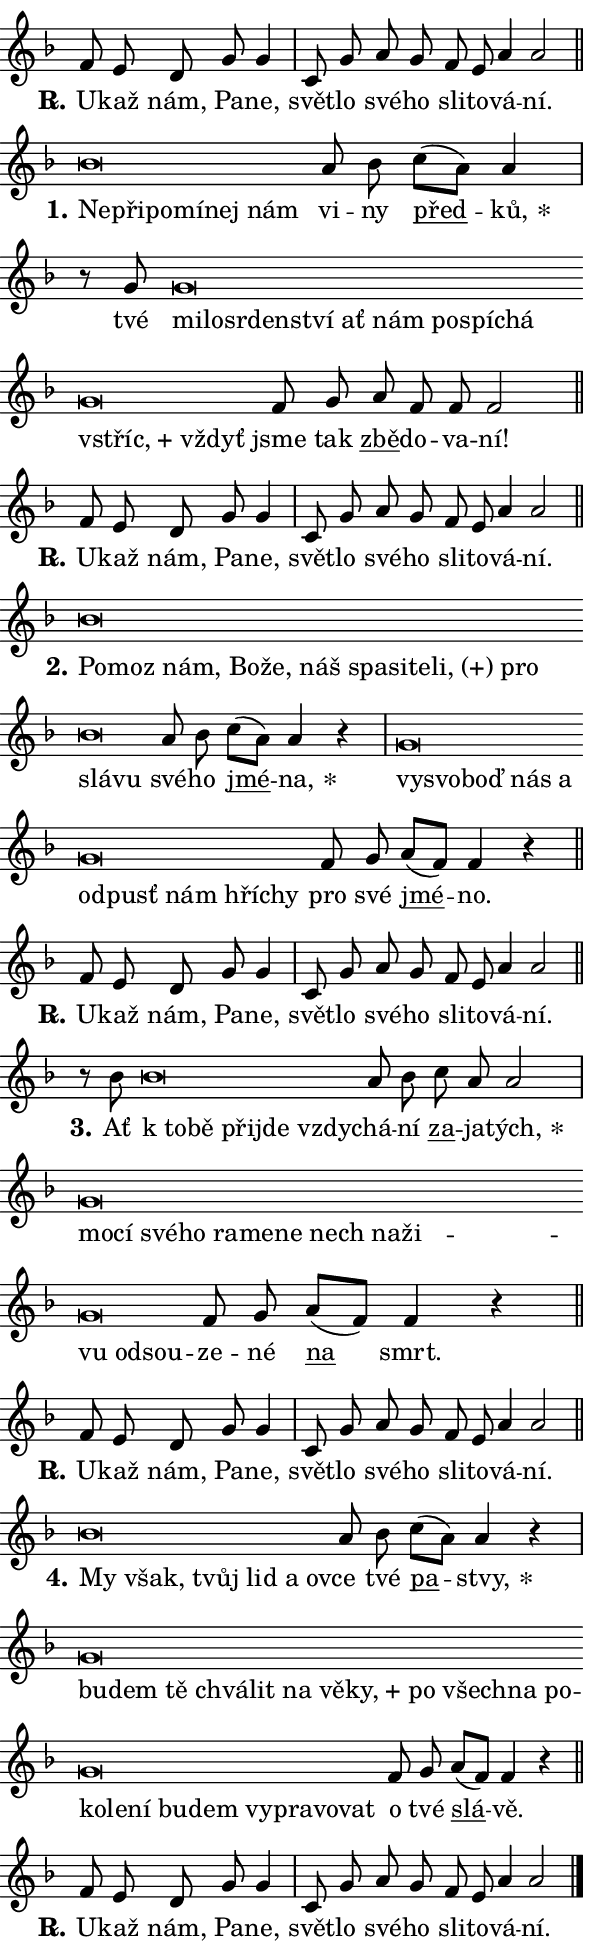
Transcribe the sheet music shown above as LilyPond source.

\version "2.24.0"
\header { tagline = "" }
\paper {
  indent = 0\cm
  top-margin = 0\cm
  right-margin = 0.13\cm % to fit lyric hyphens
  bottom-margin = 0\cm
  left-margin = 0\cm
  paper-width = 10\cm
  page-breaking = #ly:one-page-breaking
  system-system-spacing.basic-distance = #11
  score-system-spacing.basic-distance = #11
  ragged-last = ##f
}


%% Author: Thomas Morley
%% https://lists.gnu.org/archive/html/lilypond-user/2020-05/msg00002.html
#(define (line-position grob)
"Returns position of @var[grob} in current system:
   @code{'start}, if at first time-step
   @code{'end}, if at last time-step
   @code{'middle} otherwise
"
  (let* ((col (ly:item-get-column grob))
         (ln (ly:grob-object col 'left-neighbor))
         (rn (ly:grob-object col 'right-neighbor))
         (col-to-check-left (if (ly:grob? ln) ln col))
         (col-to-check-right (if (ly:grob? rn) rn col))
         (break-dir-left
           (and
             (ly:grob-property col-to-check-left 'non-musical #f)
             (ly:item-break-dir col-to-check-left)))
         (break-dir-right
           (and
             (ly:grob-property col-to-check-right 'non-musical #f)
             (ly:item-break-dir col-to-check-right))))
        (cond ((eqv? 1 break-dir-left) 'start)
              ((eqv? -1 break-dir-right) 'end)
              (else 'middle))))

#(define (tranparent-at-line-position vctor)
  (lambda (grob)
  "Relying on @code{line-position} select the relevant enry from @var{vctor}.
Used to determine transparency,"
    (case (line-position grob)
      ((end) (not (vector-ref vctor 0)))
      ((middle) (not (vector-ref vctor 1)))
      ((start) (not (vector-ref vctor 2))))))

noteHeadBreakVisibility =
#(define-music-function (break-visibility)(vector?)
"Makes @code{NoteHead}s transparent relying on @var{break-visibility}"
#{
  \override NoteHead.transparent =
    #(tranparent-at-line-position break-visibility)
#})

#(define delete-ledgers-for-transparent-note-heads
  (lambda (grob)
    "Reads whether a @code{NoteHead} is transparent.
If so this @code{NoteHead} is removed from @code{'note-heads} from
@var{grob}, which is supposed to be @code{LedgerLineSpanner}.
As a result ledgers are not printed for this @code{NoteHead}"
    (let* ((nhds-array (ly:grob-object grob 'note-heads))
           (nhds-list
             (if (ly:grob-array? nhds-array)
                 (ly:grob-array->list nhds-array)
                 '()))
           ;; Relies on the transparent-property being done before
           ;; Staff.LedgerLineSpanner.after-line-breaking is executed.
           ;; This is fragile ...
           (to-keep
             (remove
               (lambda (nhd)
                 (ly:grob-property nhd 'transparent #f))
               nhds-list)))
      ;; TODO find a better method to iterate over grob-arrays, similiar
      ;; to filter/remove etc for lists
      ;; For now rebuilt from scratch
      (set! (ly:grob-object grob 'note-heads)  '())
      (for-each
        (lambda (nhd)
          (ly:pointer-group-interface::add-grob grob 'note-heads nhd))
        to-keep))))

squashNotes = {
  \override NoteHead.X-extent = #'(-0.2 . 0.2)
  \override NoteHead.Y-extent = #'(-0.75 . 0)
  \override NoteHead.stencil =
    #(lambda (grob)
       (let ((pos (ly:grob-property grob 'staff-position)))
         (begin
           (if (< pos -7) (display "ERROR: Lower brevis then expected\n") (display ""))
           (if (<= pos -6) ly:text-interface::print ly:note-head::print))))
}
unSquashNotes = {
  \revert NoteHead.X-extent
  \revert NoteHead.Y-extent
  \revert NoteHead.stencil
}

hideNotes = \noteHeadBreakVisibility #begin-of-line-visible
unHideNotes = \noteHeadBreakVisibility #all-visible

% work-around for resetting accidentals
% https://lilypond.org/doc/v2.23/Documentation/notation/displaying-rhythms#unmetered-music
cadenzaMeasure = {
  \cadenzaOff
  \partial 1024 s1024
  \cadenzaOn
}

#(define-markup-command (accent layout props text) (markup?)
  "Underline accented syllable"
  (interpret-markup layout props
    #{\markup \override #'(offset . 4.3) \underline { #text }#}))

responsum = \markup \concat {
  "R" \hspace #-1.05 \path #0.1 #'((moveto 0 0.07) (lineto 0.9 0.8)) \hspace #0.05 "."
}

spaceSize = #0.6828661417322834 % exact space size for TeX Gyre Schola

\layout {
  \context {
    \Staff
    \remove "Time_signature_engraver"
    \override LedgerLineSpanner.after-line-breaking = #delete-ledgers-for-transparent-note-heads
  }
  \context {
    \Lyrics {
      \override LyricSpace.minimum-distance = \spaceSize
      \override LyricText.font-name = #"TeX Gyre Schola"
      \override LyricText.font-size = 1
      \override StanzaNumber.font-name = #"TeX Gyre Schola Bold"
      \override StanzaNumber.font-size = 1
    }
  }
  \context {
    \Score 
    \override NoteHead.text =
      #(lambda (grob) 
        (let ((pos (ly:grob-property grob 'staff-position)))
          #{\markup {
            \combine
              \halign #-0.55 \raise #(if (= pos -6) 0 0.5) \override #'(thickness . 2) \draw-line #'(3.2 . 0)
              \musicglyph "noteheads.sM1"
          }#}))
  }
}

% magnetic-lyrics.ily
%
%   written by
%     Jean Abou Samra <jean@abou-samra.fr>
%     Werner Lemberg <wl@gnu.org>
%
%   adapted by
%     Jiri Hon <jiri.hon@gmail.com>
%
% Version 2022-Apr-15

% https://www.mail-archive.com/lilypond-user@gnu.org/msg149350.html

#(define (Left_hyphen_pointer_engraver context)
   "Collect syllable-hyphen-syllable occurrences in lyrics and store
them in properties.  This engraver only looks to the left.  For
example, if the lyrics input is @code{foo -- bar}, it does the
following.

@itemize @bullet
@item
Set the @code{text} property of the @code{LyricHyphen} grob between
@q{foo} and @q{bar} to @code{foo}.

@item
Set the @code{left-hyphen} property of the @code{LyricText} grob with
text @q{foo} to the @code{LyricHyphen} grob between @q{foo} and
@q{bar}.
@end itemize

Use this auxiliary engraver in combination with the
@code{lyric-@/text::@/apply-@/magnetic-@/offset!} hook."
   (let ((hyphen #f)
         (text #f))
     (make-engraver
      (acknowledgers
       ((lyric-syllable-interface engraver grob source-engraver)
        (set! text grob)))
      (end-acknowledgers
       ((lyric-hyphen-interface engraver grob source-engraver)
        ;(when (not (grob::has-interface grob 'lyric-space-interface))
          (set! hyphen grob)));)
      ((stop-translation-timestep engraver)
       (when (and text hyphen)
         (ly:grob-set-object! text 'left-hyphen hyphen))
       (set! text #f)
       (set! hyphen #f)))))

#(define (lyric-text::apply-magnetic-offset! grob)
   "If the space between two syllables is less than the value in
property @code{LyricText@/.details@/.squash-threshold}, move the right
syllable to the left so that it gets concatenated with the left
syllable.

Use this function as a hook for
@code{LyricText@/.after-@/line-@/breaking} if the
@code{Left_@/hyphen_@/pointer_@/engraver} is active."
   (let ((hyphen (ly:grob-object grob 'left-hyphen #f)))
     (when hyphen
       (let ((left-text (ly:spanner-bound hyphen LEFT)))
         (when (grob::has-interface left-text 'lyric-syllable-interface)
           (let* ((common (ly:grob-common-refpoint grob left-text X))
                  (this-x-ext (ly:grob-extent grob common X))
                  (left-x-ext
                   (begin
                     ;; Trigger magnetism for left-text.
                     (ly:grob-property left-text 'after-line-breaking)
                     (ly:grob-extent left-text common X)))
                  ;; `delta` is the gap width between two syllables.
                  (delta (- (interval-start this-x-ext)
                            (interval-end left-x-ext)))
                  (details (ly:grob-property grob 'details))
                  (threshold (assoc-get 'squash-threshold details 0.2)))
             (when (< delta threshold)
               (let* (;; We have to manipulate the input text so that
                      ;; ligatures crossing syllable boundaries are not
                      ;; disabled.  For languages based on the Latin
                      ;; script this is essentially a beautification.
                      ;; However, for non-Western scripts it can be a
                      ;; necessity.
                      (lt (ly:grob-property left-text 'text))
                      (rt (ly:grob-property grob 'text))
                      (is-space (grob::has-interface hyphen 'lyric-space-interface))
                      (space (if is-space " " ""))
                      (extra-delta (if is-space spaceSize 0))
                      ;; Append new syllable.
                      (ltrt-space (if (and (string? lt) (string? rt))
                                (string-append lt space rt)
                                (make-concat-markup (list lt space rt))))
                      ;; Right-align `ltrt` to the right side.
                      (ltrt-space-markup (grob-interpret-markup
                               grob
                               (make-translate-markup
                                (cons (interval-length this-x-ext) 0)
                                (make-right-align-markup ltrt-space)))))
                 (begin
                   ;; Don't print `left-text`.
                   (ly:grob-set-property! left-text 'stencil #f)
                   ;; Set text and stencil (which holds all collected
                   ;; syllables so far) and shift it to the left.
                   (ly:grob-set-property! grob 'text ltrt-space)
                   (ly:grob-set-property! grob 'stencil ltrt-space-markup)
                   (ly:grob-translate-axis! grob (- (- delta extra-delta)) X))))))))))


#(define (lyric-hyphen::displace-bounds-first grob)
   ;; Make very sure this callback isn't triggered too early.
   (let ((left (ly:spanner-bound grob LEFT))
         (right (ly:spanner-bound grob RIGHT)))
     (ly:grob-property left 'after-line-breaking)
     (ly:grob-property right 'after-line-breaking)
     (ly:lyric-hyphen::print grob)))

squashThreshold = #0.4

\layout {
  \context {
    \Lyrics
    \consists #Left_hyphen_pointer_engraver
    \override LyricText.after-line-breaking =
      #lyric-text::apply-magnetic-offset!
    \override LyricHyphen.stencil = #lyric-hyphen::displace-bounds-first
    \override LyricText.details.squash-threshold = \squashThreshold
    \override LyricHyphen.minimum-distance = 0
    \override LyricHyphen.minimum-length = \squashThreshold
  }
}

squashText = \override LyricText.details.squash-threshold = 9999
unSquashText = \override LyricText.details.squash-threshold = \squashThreshold

leftText = \override LyricText.self-alignment-X = #LEFT
unLeftText = \revert LyricText.self-alignment-X

starOffset = #(lambda (grob) 
                (let ((x_offset (ly:self-alignment-interface::aligned-on-x-parent grob)))
                  (if (= x_offset 0) 0 (+ x_offset 1.2))))

star = #(define-music-function (syllable)(string?)
"Append star separator at the end of a syllable"
#{
  \once \override LyricText.X-offset = #starOffset
  \lyricmode { \markup {
    #syllable
    \override #'((font-name . "TeX Gyre Schola Bold")) \hspace #0.2 \lower #0.65 \larger "*"
  } }
#})

starAccent = #(define-music-function (syllable)(string?)
"Append star separator at the end of a syllable and make accent"
#{
  \once \override LyricText.X-offset = #starOffset
  \lyricmode { \markup {
    \accent #syllable
    \override #'((font-name . "TeX Gyre Schola Bold")) \hspace #0.2 \lower #0.65 \larger "*"
  } }
#})

breath = #(define-music-function (syllable)(string?)
"Append breathing indicator at the end of a syllable"
#{
  \lyricmode { \markup { #syllable "+" } }
#})

optionalBreath = #(define-music-function (syllable)(string?)
"Append optional breathing indicator at the end of a syllable"
#{
  \lyricmode { \markup { #syllable "(+)" } }
#})


\score {
    <<
        \new Voice = "melody" { \cadenzaOn \key f \major \relative { f'8 e d g g4 \cadenzaMeasure \bar "|" c,8 g' \bar "" a g \bar "" f e a4 a2 \cadenzaMeasure \bar "||" \break } }
        \new Lyrics \lyricsto "melody" { \lyricmode { \set stanza = \responsum
U -- kaž nám, Pa -- ne, svět -- lo své -- ho sli -- to -- vá -- ní. } }
    >>
    \layout {}
}

\score {
    <<
        \new Voice = "melody" { \cadenzaOn \key f \major \relative { \squashNotes bes'\breve*1/16 \hideNotes \breve*1/16 \bar "" \breve*1/16 \bar "" \breve*1/16 \bar "" \breve*1/16 \breve*1/16 \bar "" \unHideNotes \unSquashNotes a8 bes \bar "" c[( a)] a4 \cadenzaMeasure \bar "|" r8 g8 \squashNotes g\breve*1/16 \hideNotes \breve*1/16 \bar "" \breve*1/16 \bar "" \breve*1/16 \bar "" \breve*1/16 \bar "" \breve*1/16 \bar "" \breve*1/16 \bar "" \breve*1/16 \bar "" \breve*1/16 \bar "" \breve*1/16 \bar "" \breve*1/16 \breve*1/16 \bar "" \unHideNotes \unSquashNotes f8 g \bar "" a f f f2 \cadenzaMeasure \bar "||" \break } }
        \new Lyrics \lyricsto "melody" { \lyricmode { \set stanza = "1."
\leftText Ne -- \squashText při -- po -- mí -- nej nám \unLeftText \unSquashText vi -- ny \markup \accent před -- \star ků, tvé \leftText mi -- \squashText lo -- sr -- den -- ství ať nám po -- spí -- chá \breath "vstříc," vždyť \unLeftText \unSquashText jsme tak \markup \accent zbě -- do -- va -- ní! } }
    >>
    \layout {}
}

\score {
    <<
        \new Voice = "melody" { \cadenzaOn \key f \major \relative { f'8 e d g g4 \cadenzaMeasure \bar "|" c,8 g' \bar "" a g \bar "" f e a4 a2 \cadenzaMeasure \bar "||" \break } }
        \new Lyrics \lyricsto "melody" { \lyricmode { \set stanza = \responsum
U -- kaž nám, Pa -- ne, svět -- lo své -- ho sli -- to -- vá -- ní. } }
    >>
    \layout {}
}

\score {
    <<
        \new Voice = "melody" { \cadenzaOn \key f \major \relative { \squashNotes bes'\breve*1/16 \hideNotes \breve*1/16 \bar "" \breve*1/16 \bar "" \breve*1/16 \bar "" \breve*1/16 \bar "" \breve*1/16 \bar "" \breve*1/16 \bar "" \breve*1/16 \bar "" \breve*1/16 \bar "" \breve*1/16 \bar "" \breve*1/16 \bar "" \breve*1/16 \breve*1/16 \bar "" \unHideNotes \unSquashNotes a8 bes \bar "" c[( a)] a4 r \cadenzaMeasure \bar "|" \squashNotes g\breve*1/16 \hideNotes \breve*1/16 \bar "" \breve*1/16 \bar "" \breve*1/16 \bar "" \breve*1/16 \bar "" \breve*1/16 \bar "" \breve*1/16 \bar "" \breve*1/16 \bar "" \breve*1/16 \breve*1/16 \bar "" \unHideNotes \unSquashNotes f8 g \bar "" a[( f)] f4 r \cadenzaMeasure \bar "||" \break } }
        \new Lyrics \lyricsto "melody" { \lyricmode { \set stanza = "2."
\leftText Po -- \squashText moz nám, Bo -- že, náš spa -- si -- te -- \optionalBreath li, pro slá -- vu \unLeftText \unSquashText své -- ho \markup \accent jmé -- \star na, \leftText vy -- \squashText svo -- boď nás a od -- pusť nám hří -- chy \unLeftText \unSquashText pro své \markup \accent jmé -- no. } }
    >>
    \layout {}
}

\score {
    <<
        \new Voice = "melody" { \cadenzaOn \key f \major \relative { f'8 e d g g4 \cadenzaMeasure \bar "|" c,8 g' \bar "" a g \bar "" f e a4 a2 \cadenzaMeasure \bar "||" \break } }
        \new Lyrics \lyricsto "melody" { \lyricmode { \set stanza = \responsum
U -- kaž nám, Pa -- ne, svět -- lo své -- ho sli -- to -- vá -- ní. } }
    >>
    \layout {}
}

\score {
    <<
        \new Voice = "melody" { \cadenzaOn \key f \major \relative { r8 bes'8 \squashNotes bes\breve*1/16 \hideNotes \breve*1/16 \bar "" \breve*1/16 \bar "" \breve*1/16 \breve*1/16 \bar "" \unHideNotes \unSquashNotes a8 bes \bar "" c a a2 \cadenzaMeasure \bar "|" \squashNotes g\breve*1/16 \hideNotes \breve*1/16 \bar "" \breve*1/16 \bar "" \breve*1/16 \bar "" \breve*1/16 \bar "" \breve*1/16 \bar "" \breve*1/16 \bar "" \breve*1/16 \bar "" \breve*1/16 \bar "" \breve*1/16 \bar "" \breve*1/16 \bar "" \breve*1/16 \breve*1/16 \bar "" \unHideNotes \unSquashNotes f8 g \bar "" a[( f)] f4 r \cadenzaMeasure \bar "||" \break } }
        \new Lyrics \lyricsto "melody" { \lyricmode { \set stanza = "3."
Ať \leftText "k to" -- \squashText bě při -- jde vzdy -- \unLeftText \unSquashText chá -- ní \markup \accent za -- ja -- \star tých, \leftText mo -- \squashText cí své -- ho ra -- me -- ne nech na -- ži -- vu od -- sou -- \unLeftText \unSquashText ze -- né \markup \accent na smrt. } }
    >>
    \layout {}
}

\score {
    <<
        \new Voice = "melody" { \cadenzaOn \key f \major \relative { f'8 e d g g4 \cadenzaMeasure \bar "|" c,8 g' \bar "" a g \bar "" f e a4 a2 \cadenzaMeasure \bar "||" \break } }
        \new Lyrics \lyricsto "melody" { \lyricmode { \set stanza = \responsum
U -- kaž nám, Pa -- ne, svět -- lo své -- ho sli -- to -- vá -- ní. } }
    >>
    \layout {}
}

\score {
    <<
        \new Voice = "melody" { \cadenzaOn \key f \major \relative { \squashNotes bes'\breve*1/16 \hideNotes \breve*1/16 \bar "" \breve*1/16 \bar "" \breve*1/16 \bar "" \breve*1/16 \breve*1/16 \bar "" \unHideNotes \unSquashNotes a8 bes \bar "" c[( a)] a4 r \cadenzaMeasure \bar "|" \squashNotes g\breve*1/16 \hideNotes \breve*1/16 \bar "" \breve*1/16 \bar "" \breve*1/16 \bar "" \breve*1/16 \bar "" \breve*1/16 \bar "" \breve*1/16 \bar "" \breve*1/16 \bar "" \breve*1/16 \bar "" \breve*1/16 \bar "" \breve*1/16 \bar "" \breve*1/16 \bar "" \breve*1/16 \bar "" \breve*1/16 \bar "" \breve*1/16 \bar "" \breve*1/16 \bar "" \breve*1/16 \bar "" \breve*1/16 \bar "" \breve*1/16 \bar "" \breve*1/16 \breve*1/16 \bar "" \unHideNotes \unSquashNotes f8 g \bar "" a[( f)] f4 r \cadenzaMeasure \bar "||" \break } }
        \new Lyrics \lyricsto "melody" { \lyricmode { \set stanza = "4."
\leftText My \squashText však, tvůj lid a ov -- \unLeftText \unSquashText ce tvé \markup \accent pa -- \star stvy, \leftText bu -- \squashText dem tě chvá -- lit na vě -- \breath "ky," po všech -- na po -- ko -- le -- ní bu -- dem vy -- pra -- vo -- vat \unLeftText \unSquashText o tvé \markup \accent slá -- vě. } }
    >>
    \layout {}
}

\score {
    <<
        \new Voice = "melody" { \cadenzaOn \key f \major \relative { f'8 e d g g4 \cadenzaMeasure \bar "|" c,8 g' \bar "" a g \bar "" f e a4 a2 \cadenzaMeasure \bar "||" \break } \bar "|." }
        \new Lyrics \lyricsto "melody" { \lyricmode { \set stanza = \responsum
U -- kaž nám, Pa -- ne, svět -- lo své -- ho sli -- to -- vá -- ní. } }
    >>
    \layout {}
}
